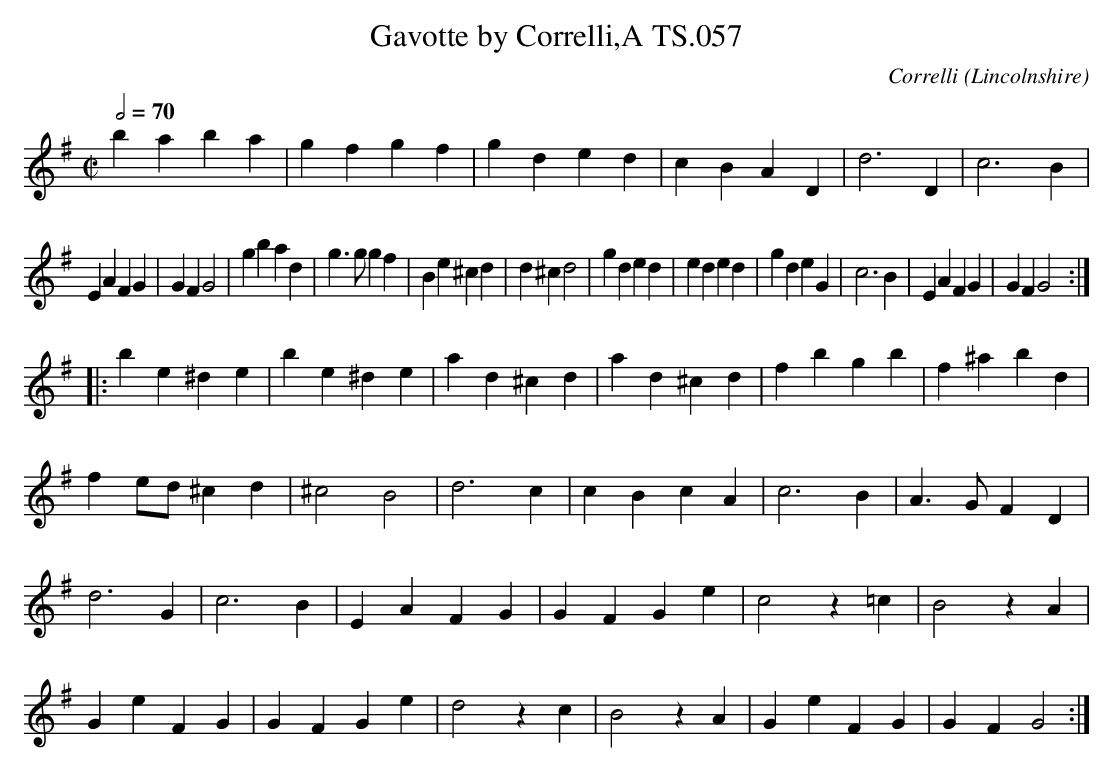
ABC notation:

X:1
T:Gavotte by Correlli,A TS.057
C:Correlli
L:1/4
M:C|
O:Lincolnshire
Q:1/2=70
K:G
baba|gfgf|gded|cBAD|d3D|c3B|!
EAFG|GFG2|gbad|g>ggf|Be^cd|d^cd2|
gded|eded|gdeG|c3B|EAFG|GFG2:|!
|:be^de|be^de|ad^cd|ad^cd|fbgb|f^abd|!
fe/d/^cd|^c2B2|d3c|cBcA|c3B|A>GFD|!
d3G|c3B|EAFG|GFGe|c2z=c|B2zA|!
GeFG|GFGe|d2zc|B2zA|GeFG|GFG2:|]
